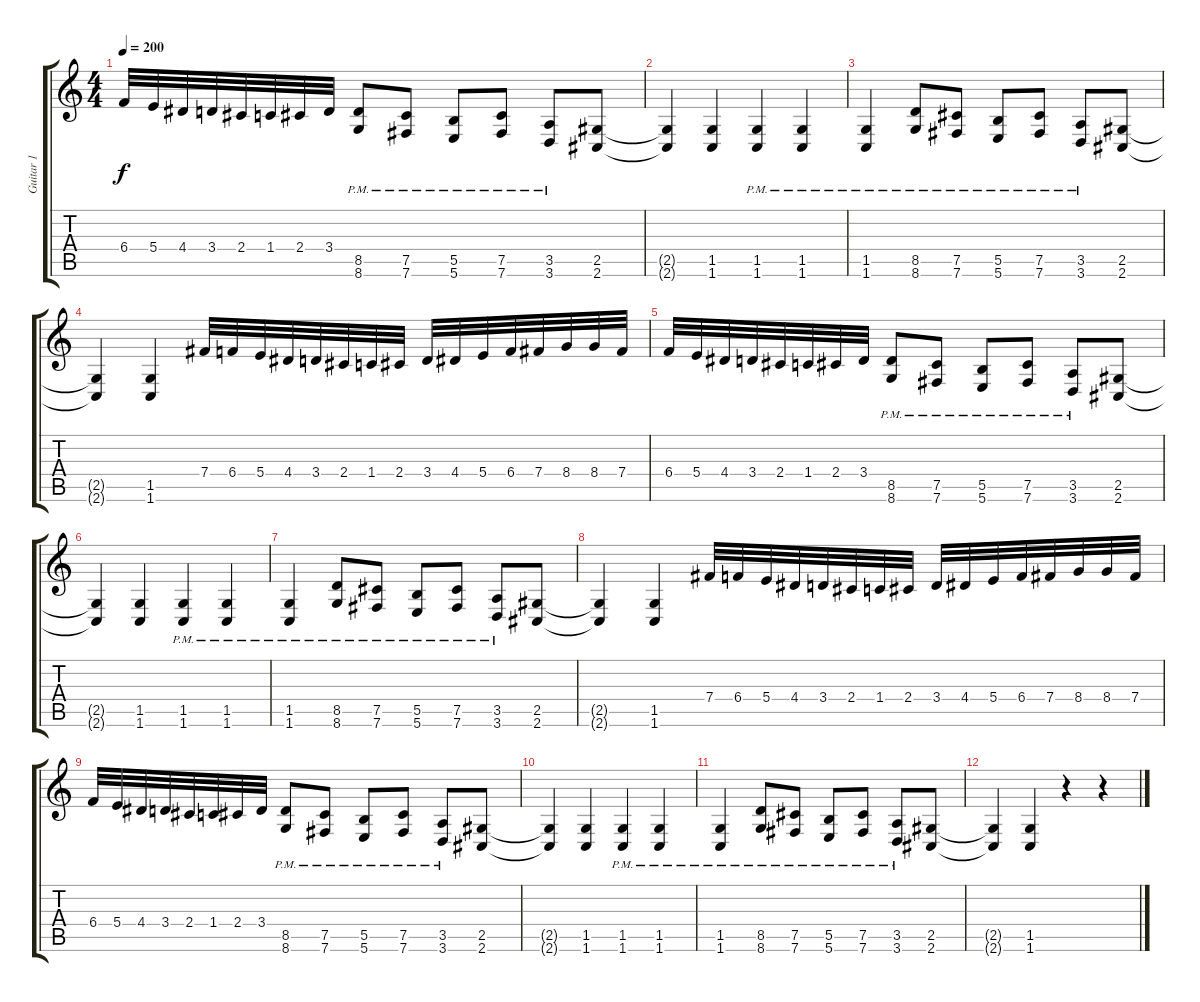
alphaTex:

\track ("Guitar 1" "Guitar 1") {instrument overdrivenguitar}
\staff {score tabs}
\tuning (Db4 Ab3 E3 B2 Gb2 B1) {hide}
\ts (4 4)
\tempo 200
\clef g2
\ks c
6.4.32{dy f} 5.4.32 4.4.32 3.4.32 2.4.32 1.4.32 2.4.32 3.4.32 (8.5{pm} 8.6{pm}).8 (7.5{pm} 7.6{pm}).8 (5.5{pm} 5.6{pm}).8 (7.5{pm} 7.6{pm}).8 (3.5{pm} 3.6{pm}).8 (2.5 2.6).8 |
(2.5{t} 2.6{t}).4 (1.5 1.6).4 (1.5{pm} 1.6{pm}).4 (1.5{pm} 1.6{pm}).4 |
(1.5{pm} 1.6{pm}).4 (8.5{pm} 8.6{pm}).8 (7.5{pm} 7.6{pm}).8 (5.5{pm} 5.6{pm}).8 (7.5{pm} 7.6{pm}).8 (3.5{pm} 3.6{pm}).8 (2.5 2.6).8 |
(2.5{t} 2.6{t}).4 (1.5 1.6).4 7.4.32 6.4.32 5.4.32 4.4.32 3.4.32 2.4.32 1.4.32 2.4.32 3.4.32 4.4.32 5.4.32 6.4.32 7.4.32 8.4.32 8.4.32 7.4.32 |
6.4.32 5.4.32 4.4.32 3.4.32 2.4.32 1.4.32 2.4.32 3.4.32 (8.5{pm} 8.6{pm}).8 (7.5{pm} 7.6{pm}).8 (5.5{pm} 5.6{pm}).8 (7.5{pm} 7.6{pm}).8 (3.5{pm} 3.6{pm}).8 (2.5 2.6).8 |
(2.5{t} 2.6{t}).4 (1.5 1.6).4 (1.5{pm} 1.6{pm}).4 (1.5{pm} 1.6{pm}).4 |
(1.5{pm} 1.6{pm}).4 (8.5{pm} 8.6{pm}).8 (7.5{pm} 7.6{pm}).8 (5.5{pm} 5.6{pm}).8 (7.5{pm} 7.6{pm}).8 (3.5{pm} 3.6{pm}).8 (2.5 2.6).8 |
(2.5{t} 2.6{t}).4 (1.5 1.6).4 7.4.32 6.4.32 5.4.32 4.4.32 3.4.32 2.4.32 1.4.32 2.4.32 3.4.32 4.4.32 5.4.32 6.4.32 7.4.32 8.4.32 8.4.32 7.4.32 |
6.4.32 5.4.32 4.4.32 3.4.32 2.4.32 1.4.32 2.4.32 3.4.32 (8.5{pm} 8.6{pm}).8 (7.5{pm} 7.6{pm}).8 (5.5{pm} 5.6{pm}).8 (7.5{pm} 7.6{pm}).8 (3.5{pm} 3.6{pm}).8 (2.5 2.6).8 |
(2.5{t} 2.6{t}).4 (1.5 1.6).4 (1.5{pm} 1.6{pm}).4 (1.5{pm} 1.6{pm}).4 |
(1.5{pm} 1.6{pm}).4 (8.5{pm} 8.6{pm}).8 (7.5{pm} 7.6{pm}).8 (5.5{pm} 5.6{pm}).8 (7.5{pm} 7.6{pm}).8 (3.5{pm} 3.6{pm}).8 (2.5 2.6).8 |
(2.5{t} 2.6{t}).4 (1.5 1.6).4 r.4 r.4
